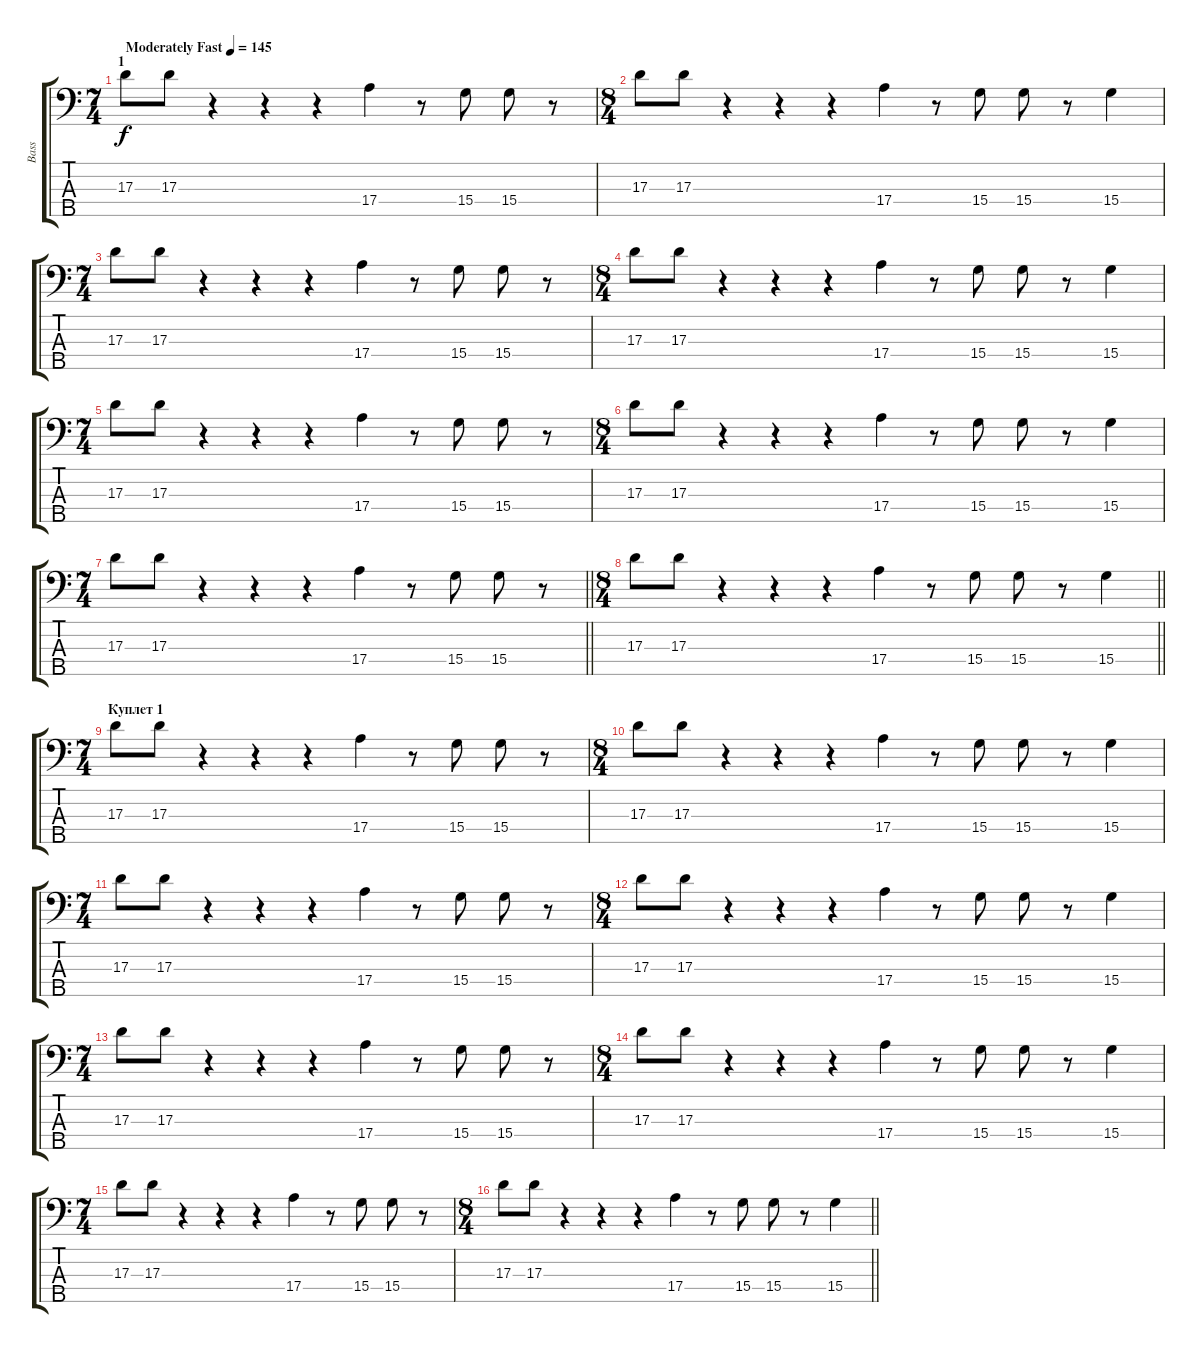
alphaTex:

\track ("Bass" "Bass") {instrument slapbass2}
\staff {score tabs}
\tuning (G2 D2 A1 E1 B0) {hide}
\ts (7 4)
\section ("" "1")
\tempo (145 "Moderately Fast")
\clef f4
\ks c
17.3.8{dy f instrument slapbass2} 17.3.8 r.4 r.4 r.4 17.4.4 r.8 15.4.8 15.4.8 r.8 |
\ts (8 4)
17.3.8 17.3.8 r.4 r.4 r.4 17.4.4 r.8 15.4.8 15.4.8 r.8 15.4.4 |
\ts (7 4)
17.3.8 17.3.8 r.4 r.4 r.4 17.4.4 r.8 15.4.8 15.4.8 r.8 |
\ts (8 4)
17.3.8 17.3.8 r.4 r.4 r.4 17.4.4 r.8 15.4.8 15.4.8 r.8 15.4.4 |
\ts (7 4)
17.3.8 17.3.8 r.4 r.4 r.4 17.4.4 r.8 15.4.8 15.4.8 r.8 |
\ts (8 4)
17.3.8 17.3.8 r.4 r.4 r.4 17.4.4 r.8 15.4.8 15.4.8 r.8 15.4.4 |
\ts (7 4)
\barLineRight lightlight
17.3.8 17.3.8 r.4 r.4 r.4 17.4.4 r.8 15.4.8 15.4.8 r.8 |
\ts (8 4)
\barLineRight lightlight
17.3.8 17.3.8 r.4 r.4 r.4 17.4.4 r.8 15.4.8 15.4.8 r.8 15.4.4 |
\ts (7 4)
\section ("" "Куплет 1")
17.3.8 17.3.8 r.4 r.4 r.4 17.4.4 r.8 15.4.8 15.4.8 r.8 |
\ts (8 4)
17.3.8 17.3.8 r.4 r.4 r.4 17.4.4 r.8 15.4.8 15.4.8 r.8 15.4.4 |
\ts (7 4)
17.3.8 17.3.8 r.4 r.4 r.4 17.4.4 r.8 15.4.8 15.4.8 r.8 |
\ts (8 4)
17.3.8 17.3.8 r.4 r.4 r.4 17.4.4 r.8 15.4.8 15.4.8 r.8 15.4.4 |
\ts (7 4)
17.3.8 17.3.8 r.4 r.4 r.4 17.4.4 r.8 15.4.8 15.4.8 r.8 |
\ts (8 4)
17.3.8 17.3.8 r.4 r.4 r.4 17.4.4 r.8 15.4.8 15.4.8 r.8 15.4.4 |
\ts (7 4)
17.3.8 17.3.8 r.4 r.4 r.4 17.4.4 r.8 15.4.8 15.4.8 r.8 |
\ts (8 4)
\barLineRight lightlight
17.3.8 17.3.8 r.4 r.4 r.4 17.4.4 r.8 15.4.8 15.4.8 r.8 15.4.4
